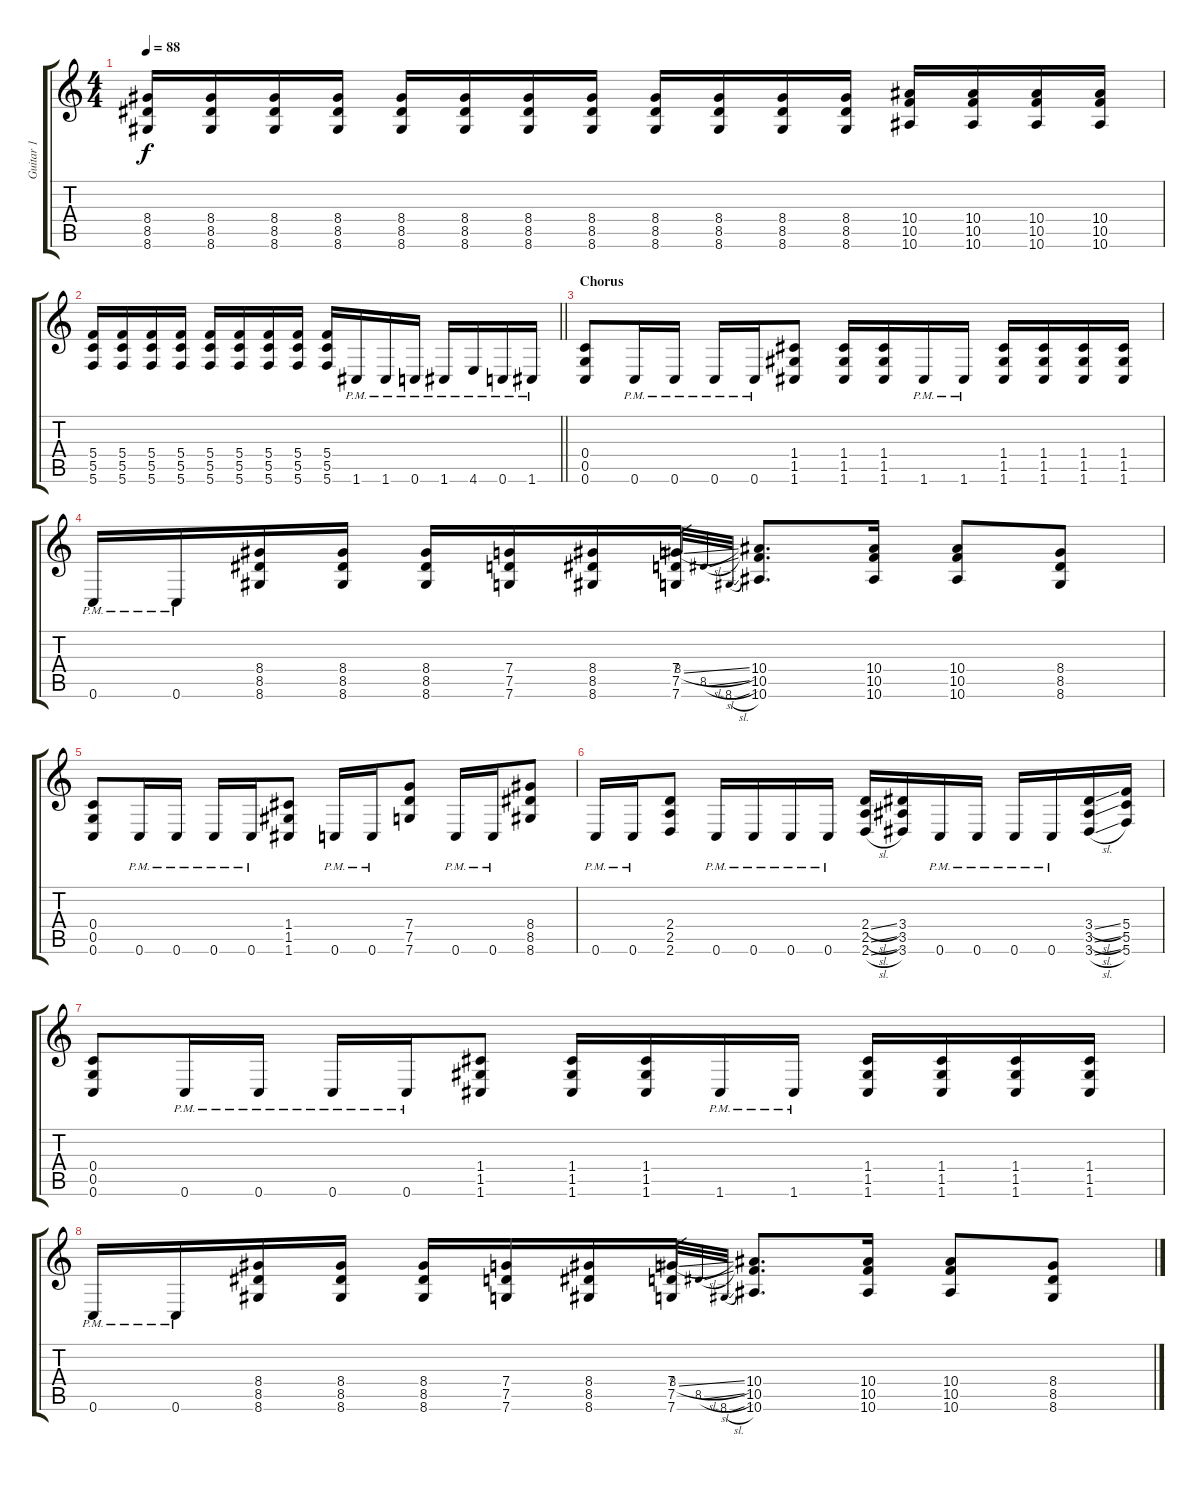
\track ("Guitar 1" "Guitar 1") {instrument distortionguitar}
\staff {score tabs}
\tuning (D4 A3 F3 C3 G2 C2) {hide}
\ts (4 4)
\tempo 88
\clef g2
\ks c
(8.4 8.5 8.6).16{dy f} (8.4 8.5 8.6).16 (8.4 8.5 8.6).16 (8.4 8.5 8.6).16 (8.4 8.5 8.6).16 (8.4 8.5 8.6).16 (8.4 8.5 8.6).16 (8.4 8.5 8.6).16 (8.4 8.5 8.6).16 (8.4 8.5 8.6).16 (8.4 8.5 8.6).16 (8.4 8.5 8.6).16 (10.4 10.5 10.6).16 (10.4 10.5 10.6).16 (10.4 10.5 10.6).16 (10.4 10.5 10.6).16 |
\barLineRight lightlight
(5.4 5.5 5.6).16 (5.4 5.5 5.6).16 (5.4 5.5 5.6).16 (5.4 5.5 5.6).16 (5.4 5.5 5.6).16 (5.4 5.5 5.6).16 (5.4 5.5 5.6).16 (5.4 5.5 5.6).16 (5.4 5.5 5.6).16 1.6{pm}.16 1.6{pm}.16 0.6{pm}.16 1.6{pm}.16 4.6{pm}.16 0.6{pm}.16 1.6{pm}.16 |
\section ("" "Chorus")
(0.4 0.5 0.6).8 0.6{pm}.16 0.6{pm}.16 0.6{pm}.16 0.6{pm}.16 (1.4 1.5 1.6).8 (1.4 1.5 1.6).16 (1.4 1.5 1.6).16 1.6{pm}.16 1.6{pm}.16 (1.4 1.5 1.6).16 (1.4 1.5 1.6).16 (1.4 1.5 1.6).16 (1.4 1.5 1.6).16 |
0.6{pm}.16 0.6{pm}.16 (8.4 8.5 8.6).16 (8.4 8.5 8.6).16 (8.4 8.5 8.6).16 (7.4 7.5 7.6).16 (8.4 8.5 8.6).16 (7.4 7.5 7.6).16 8.4{sl}.32{gr} 8.5{sl}.32{gr} 8.6{sl}.32{gr} (10.4 10.5 10.6).8{d} (10.4 10.5 10.6).16 (10.4 10.5 10.6).8 (8.4 8.5 8.6).8 |
(0.4 0.5 0.6).8 0.6{pm}.16 0.6{pm}.16 0.6{pm}.16 0.6{pm}.16 (1.4 1.5 1.6).8 0.6{pm}.16 0.6{pm}.16 (7.4 7.5 7.6).8 0.6{pm}.16 0.6{pm}.16 (8.4 8.5 8.6).8 |
0.6{pm}.16 0.6{pm}.16 (2.4 2.5 2.6).8 0.6{pm}.16 0.6{pm}.16 0.6{pm}.16 0.6{pm}.16 (2.4{sl} 2.5{sl} 2.6{sl}).16 (3.4 3.5 3.6).16 0.6{pm}.16 0.6{pm}.16 0.6{pm}.16 0.6{pm}.16 (3.4{sl} 3.5{sl} 3.6{sl}).16 (5.4 5.5 5.6).16 |
(0.4 0.5 0.6).8 0.6{pm}.16 0.6{pm}.16 0.6{pm}.16 0.6{pm}.16 (1.4 1.5 1.6).8 (1.4 1.5 1.6).16 (1.4 1.5 1.6).16 1.6{pm}.16 1.6{pm}.16 (1.4 1.5 1.6).16 (1.4 1.5 1.6).16 (1.4 1.5 1.6).16 (1.4 1.5 1.6).16 |
0.6{pm}.16 0.6{pm}.16 (8.4 8.5 8.6).16 (8.4 8.5 8.6).16 (8.4 8.5 8.6).16 (7.4 7.5 7.6).16 (8.4 8.5 8.6).16 (7.4 7.5 7.6).16 8.4{sl}.32{gr} 8.5{sl}.32{gr} 8.6{sl}.32{gr} (10.4 10.5 10.6).8{d} (10.4 10.5 10.6).16 (10.4 10.5 10.6).8 (8.4 8.5 8.6).8
